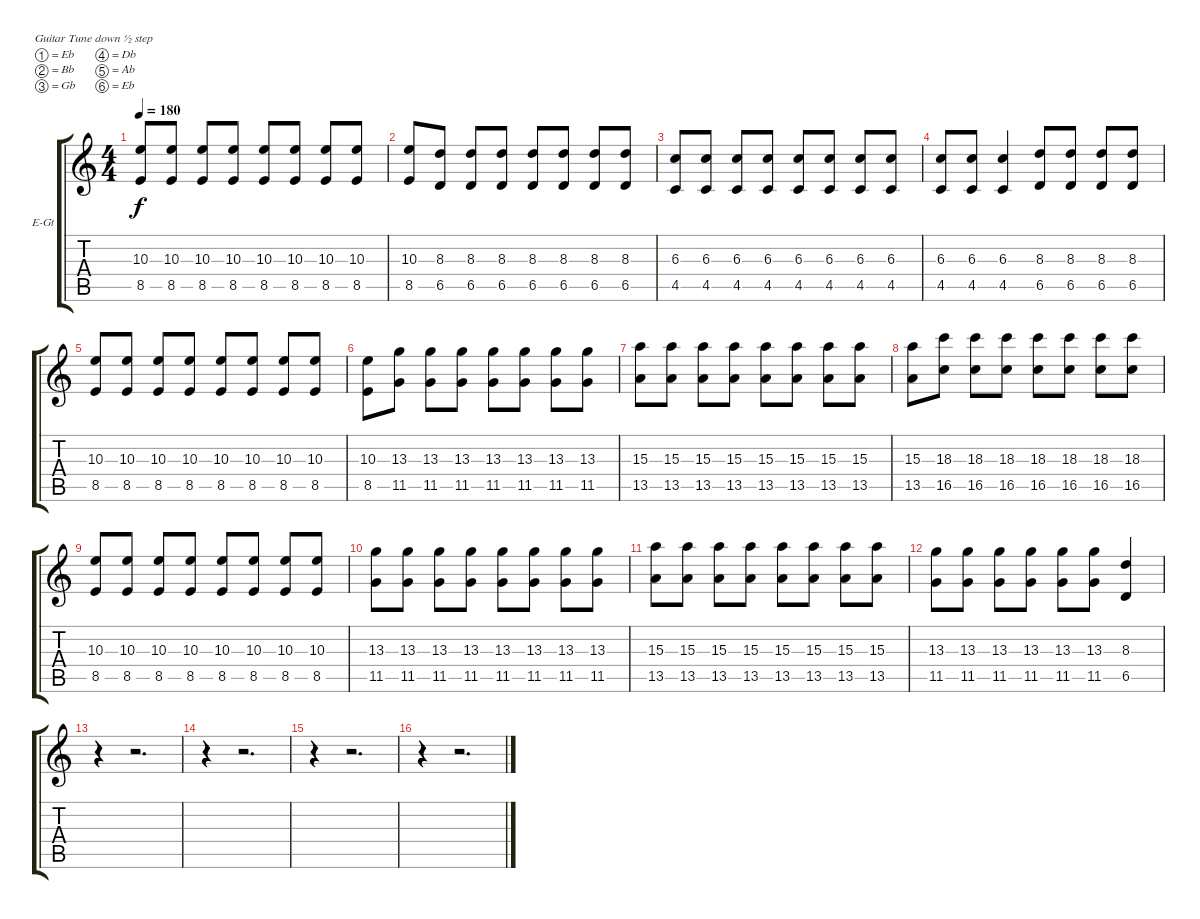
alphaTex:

\bracketExtendMode groupsimilarinstruments
\firstSystemTrackNameOrientation horizontal
\otherSystemsTrackNameOrientation horizontal
\track ("Electric Guitar" "E-Gt") {instrument overdrivenguitar}
\staff {score tabs}
\tuning (Eb4 Bb3 Gb3 Db3 Ab2 Eb2)
\ts (4 4)
\tempo 180
\clef g2
\ks c
(10.3 8.5).8{dy f} (10.3 8.5).8 (10.3 8.5).8 (10.3 8.5).8 (10.3 8.5).8 (10.3 8.5).8 (10.3 8.5).8 (10.3 8.5).8 |
(10.3 8.5).8 (8.3 6.5).8 (8.3 6.5).8 (8.3 6.5).8 (8.3 6.5).8 (8.3 6.5).8 (8.3 6.5).8 (8.3 6.5).8 |
(6.3 4.5).8 (6.3 4.5).8 (6.3 4.5).8 (6.3 4.5).8 (6.3 4.5).8 (6.3 4.5).8 (6.3 4.5).8 (6.3 4.5).8 |
(6.3 4.5).8 (6.3 4.5).8 (6.3 4.5).4 (8.3 6.5).8 (8.3 6.5).8 (8.3 6.5).8 (8.3 6.5).8 |
(10.3 8.5).8 (10.3 8.5).8 (10.3 8.5).8 (10.3 8.5).8 (10.3 8.5).8 (10.3 8.5).8 (10.3 8.5).8 (10.3 8.5).8 |
(10.3 8.5).8 (13.3 11.5).8 (13.3 11.5).8 (13.3 11.5).8 (13.3 11.5).8 (13.3 11.5).8 (13.3 11.5).8 (13.3 11.5).8 |
(15.3 13.5).8 (15.3 13.5).8 (15.3 13.5).8 (15.3 13.5).8 (15.3 13.5).8 (15.3 13.5).8 (15.3 13.5).8 (15.3 13.5).8 |
(15.3 13.5).8 (18.3 16.5).8 (18.3 16.5).8 (18.3 16.5).8 (18.3 16.5).8 (18.3 16.5).8 (18.3 16.5).8 (18.3 16.5).8 |
(10.3 8.5).8 (10.3 8.5).8 (10.3 8.5).8 (10.3 8.5).8 (10.3 8.5).8 (10.3 8.5).8 (10.3 8.5).8 (10.3 8.5).8 |
(13.3 11.5).8 (13.3 11.5).8 (13.3 11.5).8 (13.3 11.5).8 (13.3 11.5).8 (13.3 11.5).8 (13.3 11.5).8 (13.3 11.5).8 |
(15.3 13.5).8 (15.3 13.5).8 (15.3 13.5).8 (15.3 13.5).8 (15.3 13.5).8 (15.3 13.5).8 (15.3 13.5).8 (15.3 13.5).8 |
(13.3 11.5).8 (13.3 11.5).8 (13.3 11.5).8 (13.3 11.5).8 (13.3 11.5).8 (13.3 11.5).8 (8.3 6.5).4 |
r.4 r.2{d} |
r.4 r.2{d} |
r.4 r.2{d} |
r.4 r.2{d}
